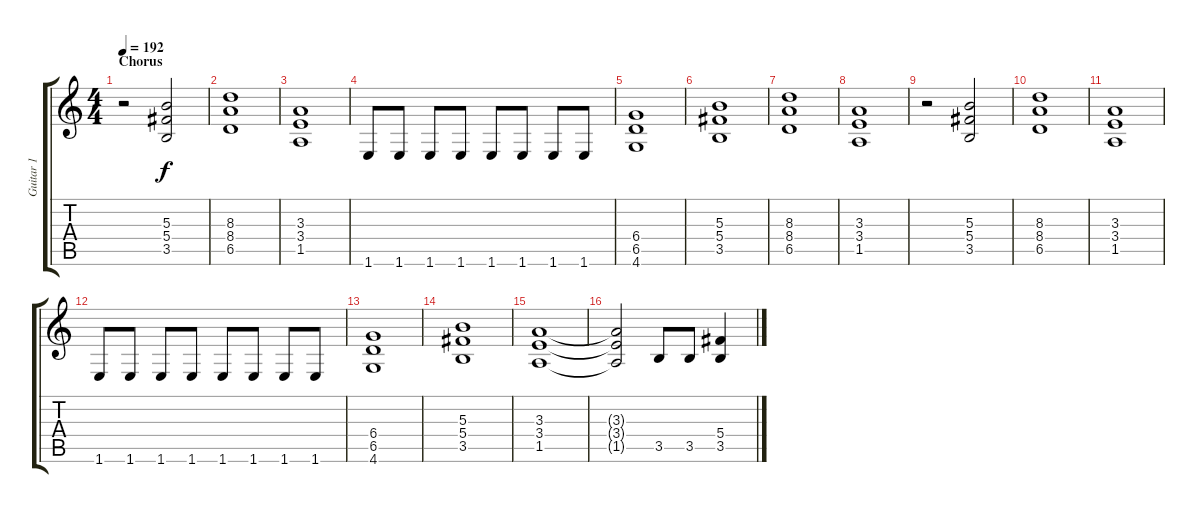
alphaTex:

\track ("Guitar 1" "Guitar 1") {instrument overdrivenguitar}
\staff {score tabs}
\tuning (Eb4 Bb3 Gb3 Db3 Ab2 Eb2) {hide}
\ts (4 4)
\section ("" "Chorus")
\tempo 192
\clef g2
\ks c
r.2{dy f} (5.3 5.4 3.5).2 |
(8.3 8.4 6.5).1 |
(3.3 3.4 1.5).1 |
1.6.8 1.6.8 1.6.8 1.6.8 1.6.8 1.6.8 1.6.8 1.6.8 |
(6.4 6.5 4.6).1 |
(5.3 5.4 3.5).1 |
(8.3 8.4 6.5).1 |
(3.3 3.4 1.5).1 |
r.2 (5.3 5.4 3.5).2 |
(8.3 8.4 6.5).1 |
(3.3 3.4 1.5).1 |
1.6.8 1.6.8 1.6.8 1.6.8 1.6.8 1.6.8 1.6.8 1.6.8 |
(6.4 6.5 4.6).1 |
(5.3 5.4 3.5).1 |
(3.3 3.4 1.5).1 |
(3.3{t} 3.4{t} 1.5{t}).2 3.5.8 3.5.8 (5.4 3.5).4
